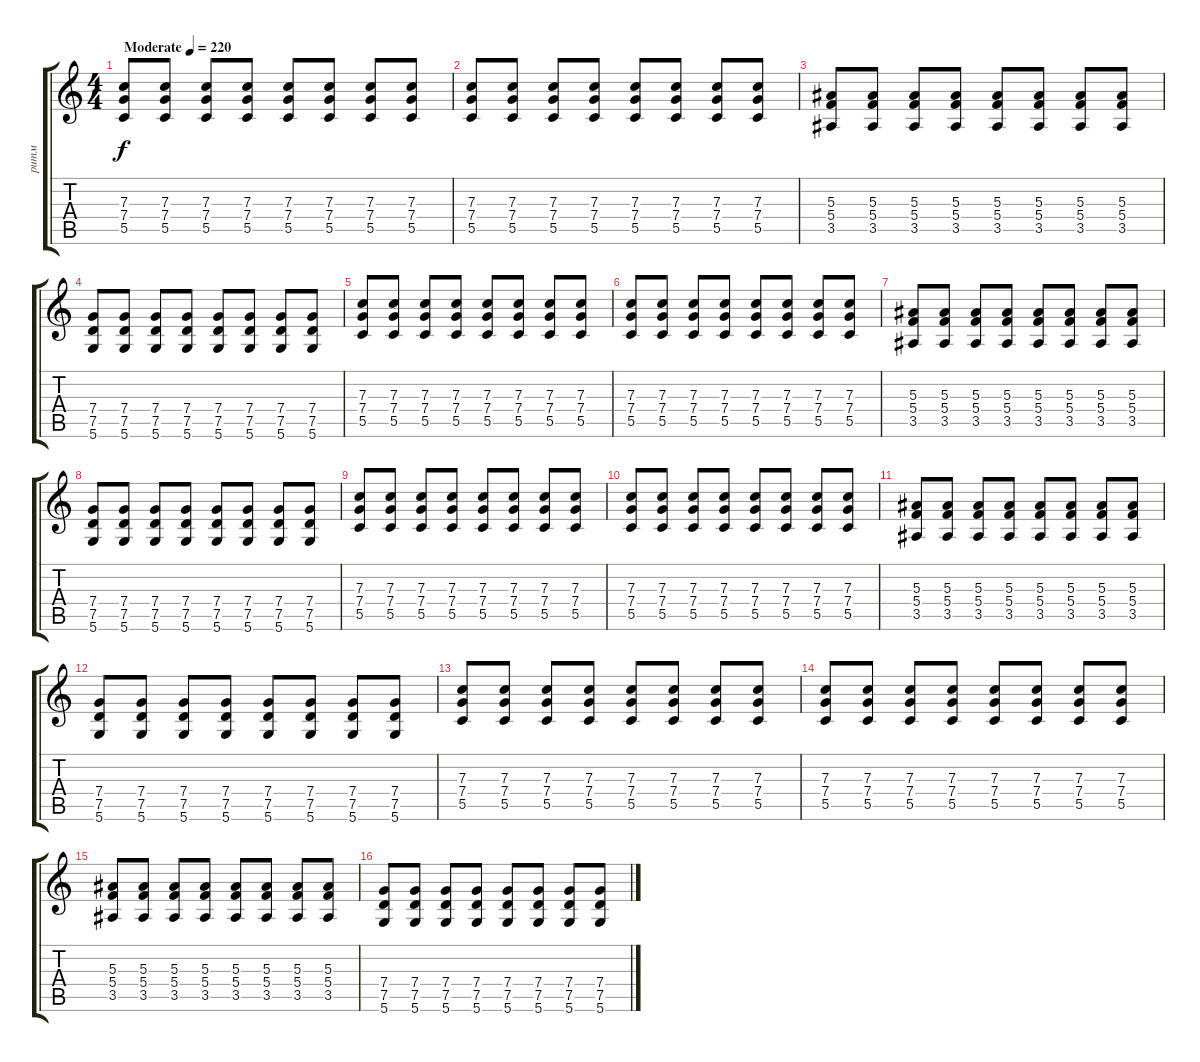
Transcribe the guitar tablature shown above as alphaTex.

\track ("ритм" "ритм") {instrument acousticguitarsteel}
\staff {score tabs}
\tuning (D4 A3 F3 C3 G2 D2) {hide}
\ts (4 4)
\tempo (220 "Moderate")
\clef g2
\ks c
(7.3 7.4 5.5).8{dy f instrument acousticguitarsteel} (7.3 7.4 5.5).8 (7.3 7.4 5.5).8 (7.3 7.4 5.5).8 (7.3 7.4 5.5).8 (7.3 7.4 5.5).8 (7.3 7.4 5.5).8 (7.3 7.4 5.5).8 |
(7.3 7.4 5.5).8 (7.3 7.4 5.5).8 (7.3 7.4 5.5).8 (7.3 7.4 5.5).8 (7.3 7.4 5.5).8 (7.3 7.4 5.5).8 (7.3 7.4 5.5).8 (7.3 7.4 5.5).8 |
(5.3 5.4 3.5).8 (5.3 5.4 3.5).8 (5.3 5.4 3.5).8 (5.3 5.4 3.5).8 (5.3 5.4 3.5).8 (5.3 5.4 3.5).8 (5.3 5.4 3.5).8 (5.3 5.4 3.5).8 |
(7.4 7.5 5.6).8 (7.4 7.5 5.6).8 (7.4 7.5 5.6).8 (7.4 7.5 5.6).8 (7.4 7.5 5.6).8 (7.4 7.5 5.6).8 (7.4 7.5 5.6).8 (7.4 7.5 5.6).8 |
(7.3 7.4 5.5).8 (7.3 7.4 5.5).8 (7.3 7.4 5.5).8 (7.3 7.4 5.5).8 (7.3 7.4 5.5).8 (7.3 7.4 5.5).8 (7.3 7.4 5.5).8 (7.3 7.4 5.5).8 |
(7.3 7.4 5.5).8 (7.3 7.4 5.5).8 (7.3 7.4 5.5).8 (7.3 7.4 5.5).8 (7.3 7.4 5.5).8 (7.3 7.4 5.5).8 (7.3 7.4 5.5).8 (7.3 7.4 5.5).8 |
(5.3 5.4 3.5).8 (5.3 5.4 3.5).8 (5.3 5.4 3.5).8 (5.3 5.4 3.5).8 (5.3 5.4 3.5).8 (5.3 5.4 3.5).8 (5.3 5.4 3.5).8 (5.3 5.4 3.5).8 |
(7.4 7.5 5.6).8 (7.4 7.5 5.6).8 (7.4 7.5 5.6).8 (7.4 7.5 5.6).8 (7.4 7.5 5.6).8 (7.4 7.5 5.6).8 (7.4 7.5 5.6).8 (7.4 7.5 5.6).8 |
(7.3 7.4 5.5).8 (7.3 7.4 5.5).8 (7.3 7.4 5.5).8 (7.3 7.4 5.5).8 (7.3 7.4 5.5).8 (7.3 7.4 5.5).8 (7.3 7.4 5.5).8 (7.3 7.4 5.5).8 |
(7.3 7.4 5.5).8 (7.3 7.4 5.5).8 (7.3 7.4 5.5).8 (7.3 7.4 5.5).8 (7.3 7.4 5.5).8 (7.3 7.4 5.5).8 (7.3 7.4 5.5).8 (7.3 7.4 5.5).8 |
(5.3 5.4 3.5).8 (5.3 5.4 3.5).8 (5.3 5.4 3.5).8 (5.3 5.4 3.5).8 (5.3 5.4 3.5).8 (5.3 5.4 3.5).8 (5.3 5.4 3.5).8 (5.3 5.4 3.5).8 |
(7.4 7.5 5.6).8 (7.4 7.5 5.6).8 (7.4 7.5 5.6).8 (7.4 7.5 5.6).8 (7.4 7.5 5.6).8 (7.4 7.5 5.6).8 (7.4 7.5 5.6).8 (7.4 7.5 5.6).8 |
(7.3 7.4 5.5).8 (7.3 7.4 5.5).8 (7.3 7.4 5.5).8 (7.3 7.4 5.5).8 (7.3 7.4 5.5).8 (7.3 7.4 5.5).8 (7.3 7.4 5.5).8 (7.3 7.4 5.5).8 |
(7.3 7.4 5.5).8 (7.3 7.4 5.5).8 (7.3 7.4 5.5).8 (7.3 7.4 5.5).8 (7.3 7.4 5.5).8 (7.3 7.4 5.5).8 (7.3 7.4 5.5).8 (7.3 7.4 5.5).8 |
(5.3 5.4 3.5).8 (5.3 5.4 3.5).8 (5.3 5.4 3.5).8 (5.3 5.4 3.5).8 (5.3 5.4 3.5).8 (5.3 5.4 3.5).8 (5.3 5.4 3.5).8 (5.3 5.4 3.5).8 |
(7.4 7.5 5.6).8 (7.4 7.5 5.6).8 (7.4 7.5 5.6).8 (7.4 7.5 5.6).8 (7.4 7.5 5.6).8 (7.4 7.5 5.6).8 (7.4 7.5 5.6).8 (7.4 7.5 5.6).8
